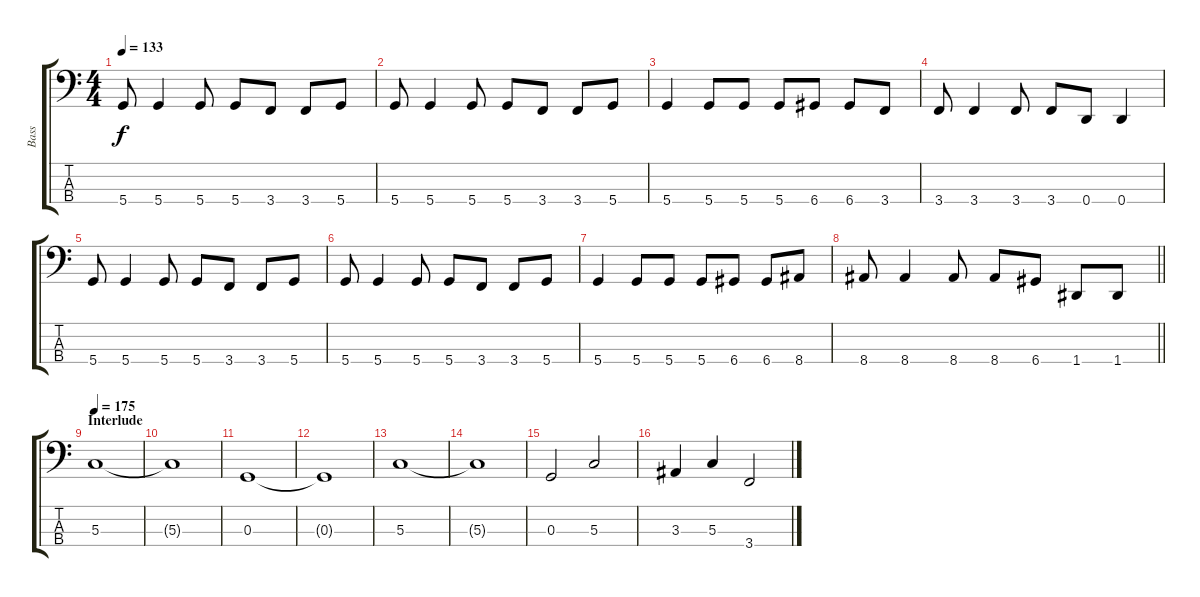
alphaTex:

\track ("Bass" "Bass") {instrument electricbasspick}
\staff {score tabs}
\tuning (F2 C2 G1 D1) {hide}
\ts (4 4)
\tempo 133
\clef f4
\ks c
5.4.8{dy f} 5.4.4 5.4.8 5.4.8 3.4.8 3.4.8 5.4.8 |
5.4.8 5.4.4 5.4.8 5.4.8 3.4.8 3.4.8 5.4.8 |
5.4.4 5.4.8 5.4.8 5.4.8 6.4.8 6.4.8 3.4.8 |
3.4.8 3.4.4 3.4.8 3.4.8 0.4.8 0.4.4 |
5.4.8 5.4.4 5.4.8 5.4.8 3.4.8 3.4.8 5.4.8 |
5.4.8 5.4.4 5.4.8 5.4.8 3.4.8 3.4.8 5.4.8 |
5.4.4 5.4.8 5.4.8 5.4.8 6.4.8 6.4.8 8.4.8 |
\barLineRight lightlight
8.4.8 8.4.4 8.4.8 8.4.8 6.4.8 1.4.8 1.4.8 |
\section ("" "Interlude")
\tempo 175
5.3.1 |
5.3{t}.1 |
0.3.1 |
0.3{t}.1 |
5.3.1 |
5.3{t}.1 |
0.3.2 5.3.2 |
3.3.4 5.3.4 3.4.2
